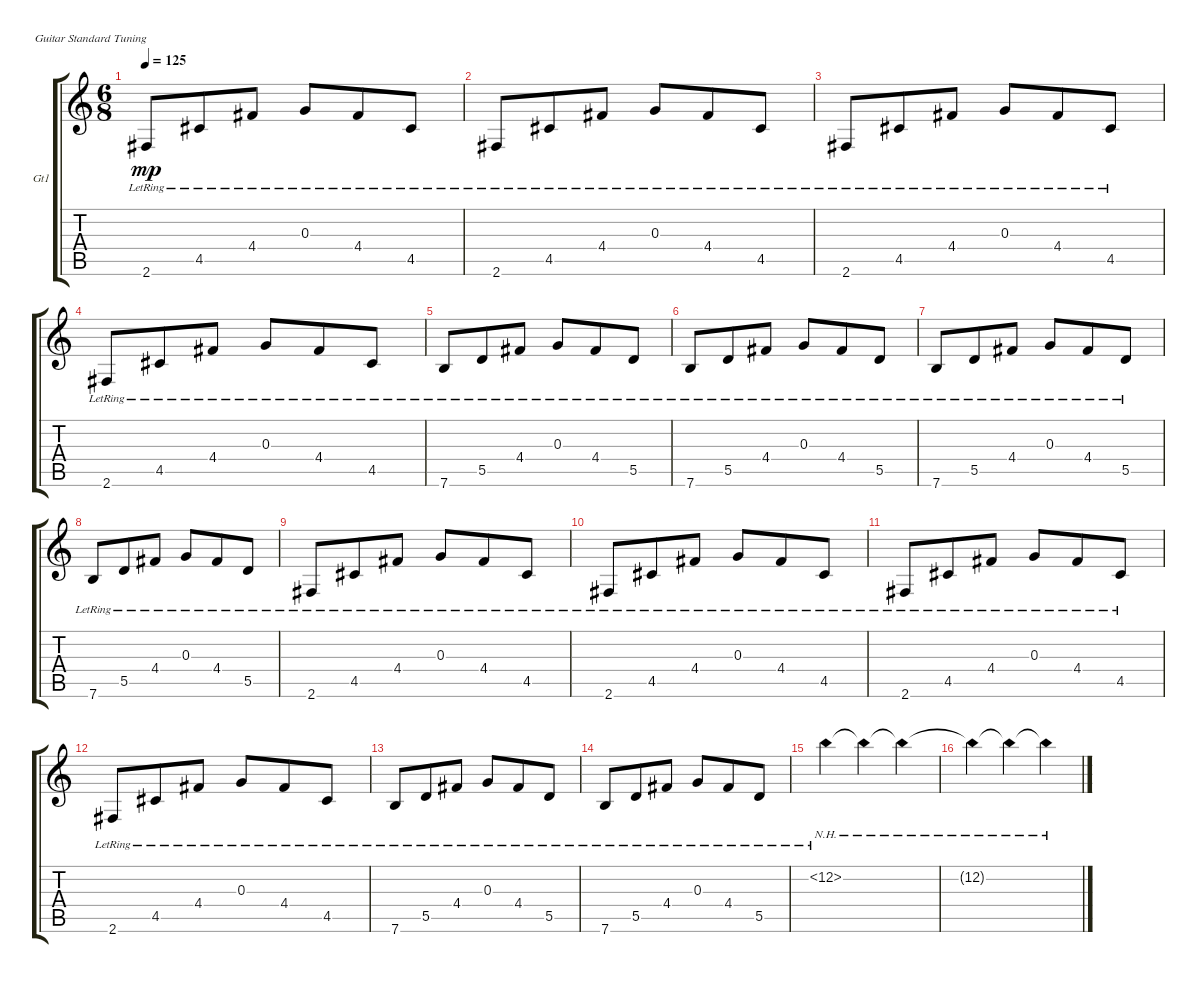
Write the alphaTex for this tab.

\defaultSystemsLayout 4
\bracketExtendMode groupsimilarinstruments
\firstSystemTrackNameOrientation horizontal
\otherSystemsTrackNameOrientation horizontal
\track ("Begleitung" "Gt1") {instrument acousticguitarnylon}
\staff {score tabs}
\tuning (E4 B3 G3 D3 A2 E2)
\ts (6 8)
\tempo 125
\clef g2
\ks c
2.6{lr}.8{dy mp instrument acousticguitarnylon} 4.5{lr}.8 4.4{lr}.8 0.3{lr}.8 4.4{lr}.8 4.5{lr}.8 |
2.6{lr}.8 4.5{lr}.8 4.4{lr}.8 0.3{lr}.8 4.4{lr}.8 4.5{lr}.8 |
2.6{lr}.8 4.5{lr}.8 4.4{lr}.8 0.3{lr}.8 4.4{lr}.8 4.5{lr}.8 |
2.6{lr}.8 4.5{lr}.8 4.4{lr}.8 0.3{lr}.8 4.4{lr}.8 4.5{lr}.8 |
7.6{lr}.8 5.5{lr}.8 4.4{lr}.8 0.3{lr}.8 4.4{lr}.8 5.5{lr}.8 |
7.6{lr}.8 5.5{lr}.8 4.4{lr}.8 0.3{lr}.8 4.4{lr}.8 5.5{lr}.8 |
7.6{lr}.8 5.5{lr}.8 4.4{lr}.8 0.3{lr}.8 4.4{lr}.8 5.5{lr}.8 |
7.6{lr}.8 5.5{lr}.8 4.4{lr}.8 0.3{lr}.8 4.4{lr}.8 5.5{lr}.8 |
2.6{lr}.8 4.5{lr}.8 4.4{lr}.8 0.3{lr}.8 4.4{lr}.8 4.5{lr}.8 |
2.6{lr}.8 4.5{lr}.8 4.4{lr}.8 0.3{lr}.8 4.4{lr}.8 4.5{lr}.8 |
2.6{lr}.8 4.5{lr}.8 4.4{lr}.8 0.3{lr}.8 4.4{lr}.8 4.5{lr}.8 |
2.6{lr}.8 4.5{lr}.8 4.4{lr}.8 0.3{lr}.8 4.4{lr}.8 4.5{lr}.8 |
7.6{lr}.8 5.5{lr}.8 4.4{lr}.8 0.3{lr}.8 4.4{lr}.8 5.5{lr}.8 |
7.6{lr}.8 5.5{lr}.8 4.4{lr}.8 0.3{lr}.8 4.4{lr}.8 5.5{lr}.8 |
12.2{nh lr}.4 12.2{nh t}.4 12.2{nh t}.4 |
12.2{nh t}.4 12.2{nh t}.4 12.2{nh t}.4
